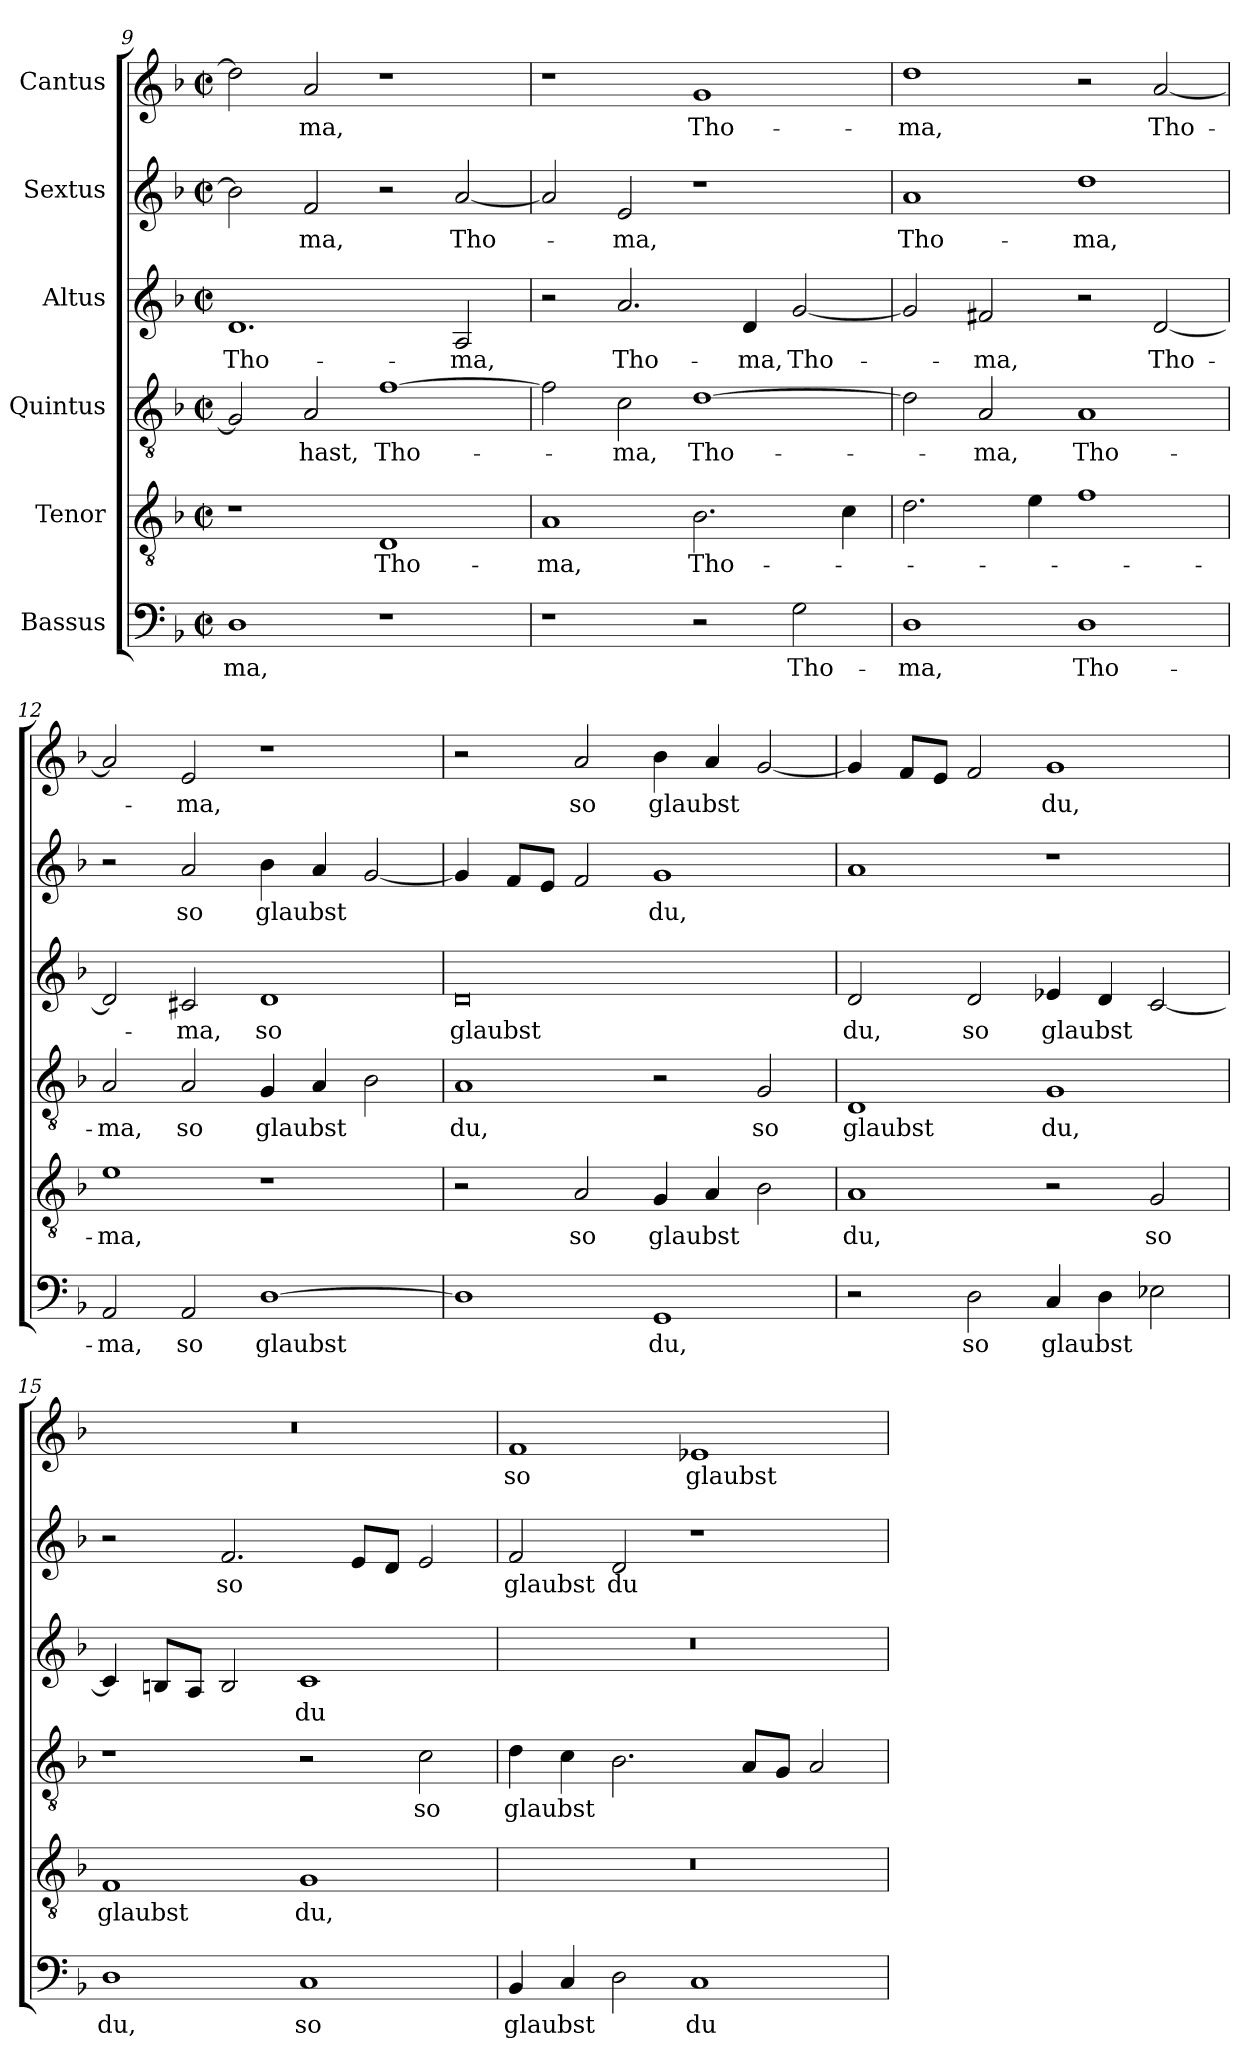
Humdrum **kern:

**kern	**text	**kern	**text	**kern	**text	**kern	**text	**kern	**text	**kern	**text
*part6	*part6	*part5	*part5	*part4	*part4	*part3	*part3	*part2	*part2	*part1	*part1
*staff6	*staff6	*staff5	*staff5	*staff4	*staff4	*staff3	*staff3	*staff2	*staff2	*staff1	*staff1
*I"Bassus	*	*I"Tenor	*	*I"Quintus	*	*I"Altus	*	*I"Sextus	*	*I"Cantus	*
*clefF4	*	*clefGv2	*	*clefGv2	*	*clefG2	*	*clefG2	*	*clefG2	*
*k[b-]	*	*k[b-]	*	*k[b-]	*	*k[b-]	*	*k[b-]	*	*k[b-]	*
*M4/2	*	*M4/2	*	*M4/2	*	*M4/2	*	*M4/2	*	*M4/2	*
*met(c|)	*	*met(c|)	*	*met(c|)	*	*met(c|)	*	*met(c|)	*	*met(c|)	*
=9	=9	=9	=9	=9	=9	=9	=9	=9	=9	=9	=9
!	!LO:LY:b	!	!	!	!	!	!LO:LY:b	!	!	!	!
1D	-ma,	1r	.	2G/]	.	1.d	Tho-	2b-\]	.	2dd\]	.
!	!	!	!	!	!LO:LY:b	!	!	!	!LO:LY:b	!	!LO:LY:b
.	.	.	.	2A/	hast,	.	.	2f/	-ma,	2a/	-ma,
!	!	!	!LO:LY:b	!	!LO:LY:b	!	!	!	!	!	!
1r	.	1D	Tho-	[1f	Tho-	.	.	2r	.	1r	.
!	!	!	!	!	!	!	!LO:LY:b	!	!LO:LY:b	!	!
.	.	.	.	.	.	2A/	-ma,	[2a/	Tho-	.	.
=10	=10	=10	=10	=10	=10	=10	=10	=10	=10	=10	=10
!	!	!	!LO:LY:b	!	!	!	!	!	!	!	!
1r	.	1A	-ma,	2f\]	.	2r	.	2a/]	.	1r	.
!	!	!	!	!	!LO:LY:b	!	!LO:LY:b	!	!LO:LY:b	!	!
.	.	.	.	2c\	-ma,	2.a/	Tho-	2e/	-ma,	.	.
!	!	!	!LO:LY:b	!	!LO:LY:b	!	!	!	!	!	!LO:LY:b
2r	.	2.B-\	Tho-	[1d	Tho-	.	.	1r	.	1g	Tho-
!	!	!	!	!	!	!	!LO:LY:b	!	!	!	!
.	.	.	.	.	.	4d/	-ma,	.	.	.	.
!	!LO:LY:b	!	!	!	!	!	!LO:LY:b	!	!	!	!
2G\	Tho-	.	.	.	.	[2g/	Tho-	.	.	.	.
.	.	4c\	.	.	.	.	.	.	.	.	.
=11	=11	=11	=11	=11	=11	=11	=11	=11	=11	=11	=11
!	!LO:LY:b	!	!	!	!	!	!	!	!LO:LY:b	!	!LO:LY:b
1D	-ma,	2.d\	.	2d\]	.	2g/]	.	1a	Tho-	1dd	ma,
!	!	!	!	!	!LO:LY:b	!	!LO:LY:b	!	!	!	!
.	.	.	.	2A/	-ma,	2f#X/	-ma,	.	.	.	.
.	.	4e\	.	.	.	.	.	.	.	.	.
!	!LO:LY:b	!	!	!	!LO:LY:b	!	!	!	!LO:LY:b	!	!
1D	Tho-	1f	.	1A	Tho-	2r	.	1dd	-ma,	2r	.
!	!	!	!	!	!	!	!LO:LY:b	!	!	!	!LO:LY:b
.	.	.	.	.	.	[2d/	Tho-	.	.	[2a/	Tho-
!!LO:LB:g=z
=12	=12	=12	=12	=12	=12	=12	=12	=12	=12	=12	=12
!	!LO:LY:b	!	!LO:LY:b	!	!LO:LY:b	!	!	!	!	!	!
2AA/	ma,	1e	ma,	2A/	ma,	2d/]	.	2r	.	2a/]	.
!	!LO:LY:b	!	!	!	!LO:LY:b	!	!LO:LY:b	!	!LO:LY:b	!	!LO:LY:b
2AA/	so	.	.	2A/	so	2c#X/	ma,	2a/	so	2e/	ma,
!	!LO:LY:b	!	!	!	!LO:LY:b	!	!LO:LY:b	!	!LO:LY:b	!	!
[1D	glaubst	1r	.	4G/	glaubst	1d	so	4b-\	-glaubst	1r	.
.	.	.	.	4A/	.	.	.	4a/	.	.	.
.	.	.	.	2B-\	.	.	.	[2g/	.	.	.
=13	=13	=13	=13	=13	=13	=13	=13	=13	=13	=13	=13
!	!	!	!	!	!LO:LY:b	!	!LO:LY:b	!	!	!	!
1D]	.	2r	.	1A	du,	0d	glaubst	4g/]	.	2r	.
.	.	.	.	.	.	.	.	8f/L	.	.	.
.	.	.	.	.	.	.	.	8e/J	.	.	.
!	!	!	!LO:LY:b	!	!	!	!	!	!	!	!LO:LY:b
.	.	2A/	so	.	.	.	.	2f/	.	2a/	so
!	!LO:LY:b	!	!LO:LY:b	!	!	!	!	!	!LO:LY:b	!	!LO:LY:b
1GG	du,	4G/	glaubst	2r	.	.	.	1g	du,	4b-\	-glaubst
.	.	4A/	.	.	.	.	.	.	.	4a/	.
!	!	!	!	!	!LO:LY:b	!	!	!	!	!	!
.	.	2B-\	.	2G/	so	.	.	.	.	[2g/	.
=14	=14	=14	=14	=14	=14	=14	=14	=14	=14	=14	=14
!	!	!	!LO:LY:b	!	!LO:LY:b	!	!LO:LY:b	!	!	!	!
2r	.	1A	du,	1D	glaubst	2d/	du,	1a	.	4g/]	.
.	.	.	.	.	.	.	.	.	.	8f/L	.
.	.	.	.	.	.	.	.	.	.	8e/J	.
!	!LO:LY:b	!	!	!	!	!	!LO:LY:b	!	!	!	!
2D\	so	.	.	.	.	2d/	so	.	.	2f/	.
!	!LO:LY:b	!	!	!	!LO:LY:b	!	!LO:LY:b	!	!	!	!LO:LY:b
4C/	glaubst	2r	.	1G	du,	4e-X/	-glaubst	1r	.	1g	du,
4D\	.	.	.	.	.	4d/	.	.	.	.	.
!	!	!	!LO:LY:b	!	!	!	!	!	!	!	!
2E-X\	.	2G/	so	.	.	[2c/	.	.	.	.	.
!!LO:PB:g=z
=15	=15	=15	=15	=15	=15	=15	=15	=15	=15	=15	=15
!	!LO:LY:b	!	!LO:LY:b	!	!	!	!	!	!	!	!
1D	du,	1F	glaubst	1r	.	4c/]	.	2r	.	0r	.
.	.	.	.	.	.	8Bn/L	.	.	.	.	.
.	.	.	.	.	.	8A/J	.	.	.	.	.
!	!	!	!	!	!	!	!	!	!LO:LY:b	!	!
.	.	.	.	.	.	2B/	.	2.f/	so	.	.
!	!LO:LY:b	!	!LO:LY:b	!	!	!	!LO:LY:b	!	!	!	!
1C	so	1G	du,	2r	.	1c	du	.	.	.	.
.	.	.	.	.	.	.	.	8e/L	.	.	.
.	.	.	.	.	.	.	.	8d/J	.	.	.
!	!	!	!	!	!LO:LY:b	!	!	!	!	!	!
.	.	.	.	2c\	so	.	.	2e/	.	.	.
=16	=16	=16	=16	=16	=16	=16	=16	=16	=16	=16	=16
!	!LO:LY:b	!	!	!	!LO:LY:b	!	!	!	!LO:LY:b	!	!LO:LY:b
4BB-/	glaubst	0r	.	4d\	glaubst	0r	.	2f/	glaubst	1f	so
4C/	.	.	.	4c\	.	.	.	.	.	.	.
!	!	!	!	!	!	!	!	!	!LO:LY:b	!	!
2D\	.	.	.	2.B-\	.	.	.	2d/	du	.	.
!	!LO:LY:b	!	!	!	!	!	!	!	!	!	!LO:LY:b
1C	du	.	.	.	.	.	.	1r	.	1e-X	glaubst
.	.	.	.	8A/L	.	.	.	.	.	.	.
.	.	.	.	8G/J	.	.	.	.	.	.	.
.	.	.	.	2A/	.	.	.	.	.	.	.
=	=	=	=	=	=	=	=	=	=	=	=
*-	*-	*-	*-	*-	*-	*-	*-	*-	*-	*-	*-
